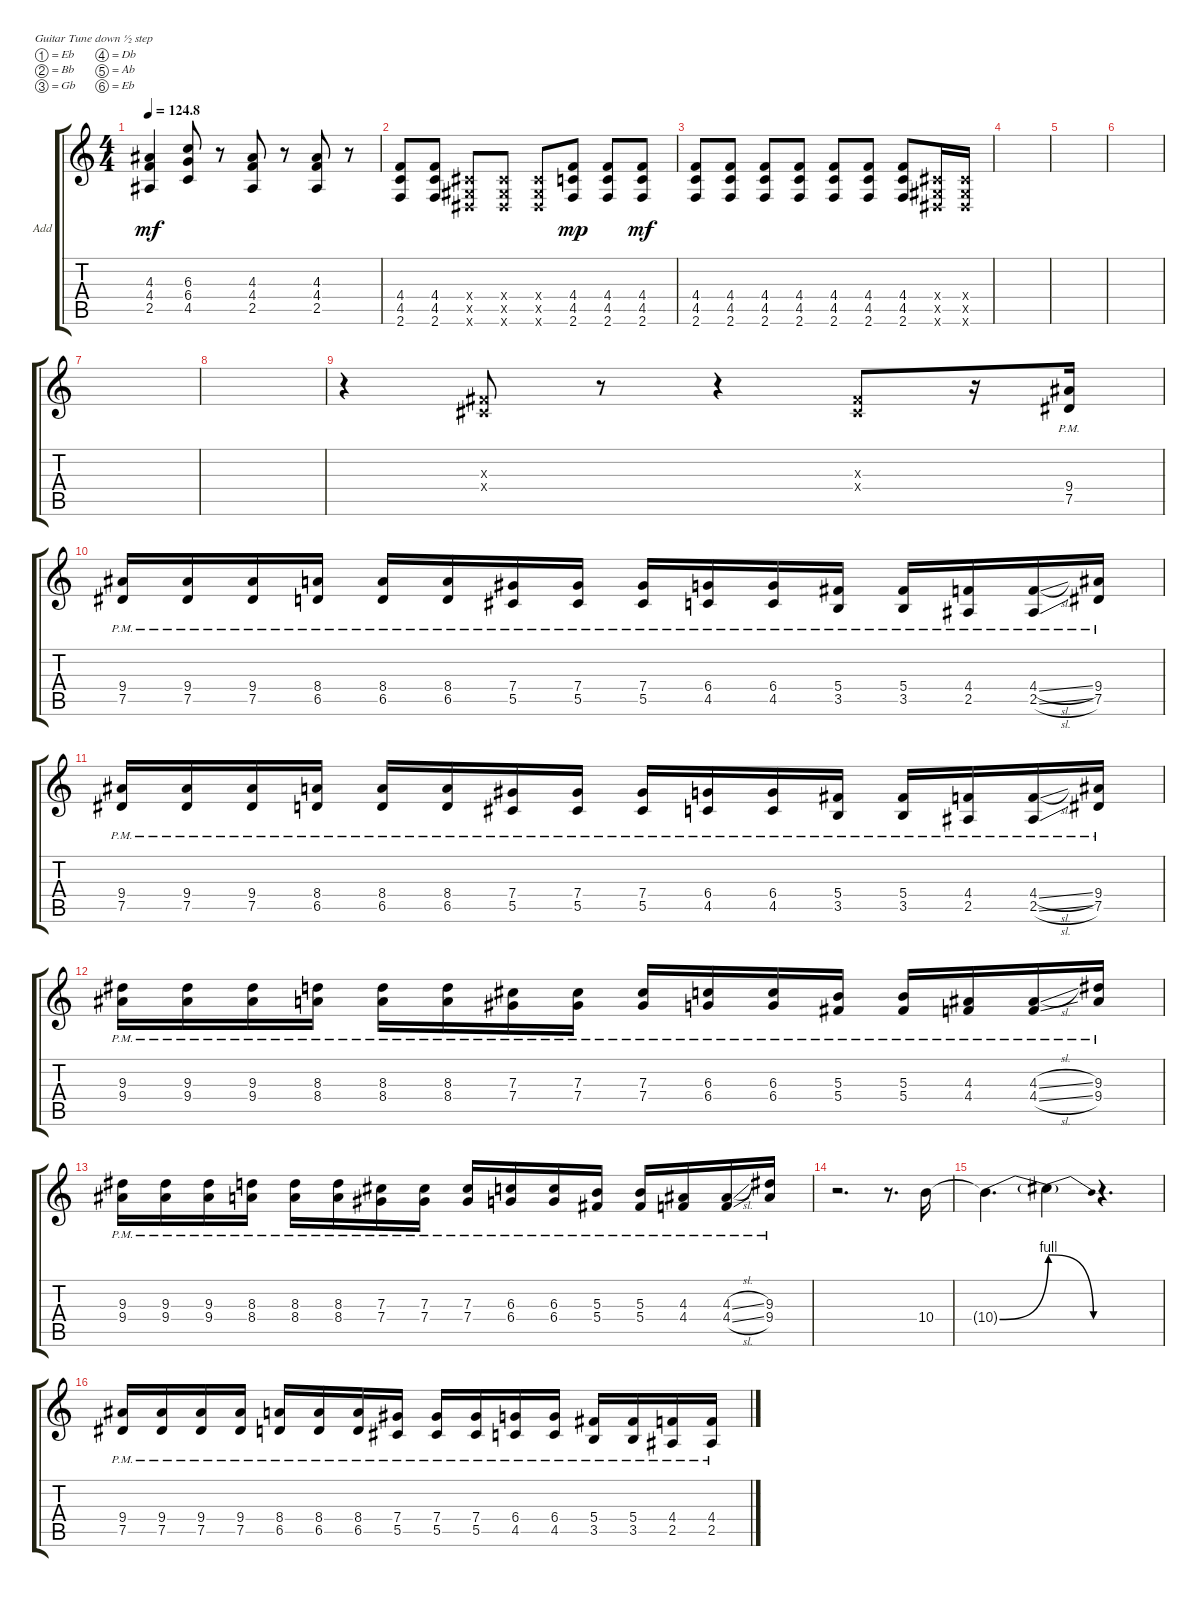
\defaultSystemsLayout 4
\bracketExtendMode groupsimilarinstruments
\firstSystemTrackNameOrientation horizontal
\otherSystemsTrackNameOrientation horizontal
\track ("Additional" "Add") {instrument distortionguitar}
\staff {score tabs}
\tuning (Eb4 Bb3 Gb3 Db3 Ab2 Eb2)
\ts (4 4)
\tempo
124.8
\accidentals auto
\clef g2
\ottava regular
\simile none
\ks c
(2.5{t} 4.4{t} 4.3{t}).4{dy mf} (4.5 6.4 6.3).8 r.8 (4.3 4.4 2.5).8 r.8 (2.5 4.4 4.3).8 r.8 |
(2.6 4.5 4.4).8 (4.4 4.5 2.6).8 (0.5{x} 0.6{x} 0.4{x}).8 (0.5{x} 0.6{x} 0.4{x}).8 (0.5{x} 0.6{x} 0.4{x}).8 (4.5 2.6 4.4).8{dy mp} (4.5 2.6 4.4).8 (4.5 2.6 4.4).8{dy mf} |
(2.6 4.5 4.4).8 (2.6 4.5 4.4).8 (2.6 4.5 4.4).8 (2.6 4.5 4.4).8 (2.6 4.5 4.4).8 (2.6 4.5 4.4).8 (2.6 4.5 4.4).8 (0.6{x} 0.5{x} 0.4{x}).16 (0.4{x} 0.6{x} 0.5{x}).16 |
|
|
|
|
|
r.4 (0.3{x} 0.4{x}).8 r.8 r.4 (0.4{x} 0.3{x}).8 r.16 (9.4{pm} 7.5{pm}).16 |
(7.5{pm} 9.4{pm}).16 (9.4{pm} 7.5{pm}).16 (7.5{pm} 9.4{pm}).16 (6.5{pm} 8.4{pm}).16 (6.5{pm} 8.4{pm}).16 (6.5{pm} 8.4{pm}).16 (5.5{pm} 7.4{pm}).16 (5.5{pm} 7.4{pm}).16 (5.5{pm} 7.4{pm}).16 (4.5{pm} 6.4{pm}).16 (4.5{pm} 6.4{pm}).16 (3.5{pm} 5.4{pm}).16 (3.5{pm} 5.4{pm}).16 (2.5{pm} 4.4{pm}).16 (2.5{sl pm} 4.4{sl pm}).16 (7.5{pm} 9.4{pm}).16 |
(7.5{pm} 9.4{pm}).16 (7.5{pm} 9.4{pm}).16 (7.5{pm} 9.4{pm}).16 (6.5{pm} 8.4{pm}).16 (6.5{pm} 8.4{pm}).16 (6.5{pm} 8.4{pm}).16 (5.5{pm} 7.4{pm}).16 (5.5{pm} 7.4{pm}).16 (5.5{pm} 7.4{pm}).16 (4.5{pm} 6.4{pm}).16 (4.5{pm} 6.4{pm}).16 (3.5{pm} 5.4{pm}).16 (3.5{pm} 5.4{pm}).16 (2.5{pm} 4.4{pm}).16 (2.5{sl pm} 4.4{sl pm}).16 (7.5{pm} 9.4{pm}).16 |
(9.4{pm} 9.3{pm}).16 (9.3{pm} 9.4{pm}).16 (9.3{pm} 9.4{pm}).16 (8.4{pm} 8.3{pm}).16 (8.4{pm} 8.3{pm}).16 (8.4{pm} 8.3{pm}).16 (7.4{pm} 7.3{pm}).16 (7.4{pm} 7.3{pm}).16 (7.4{pm} 7.3{pm}).16 (6.4{pm} 6.3{pm}).16 (6.4{pm} 6.3{pm}).16 (5.3{pm} 5.4{pm}).16 (5.4{pm} 5.3{pm}).16 (4.3{pm} 4.4{pm}).16 (4.4{sl pm} 4.3{sl pm}).16 (9.3{pm} 9.4{pm}).16 |
(9.4{pm} 9.3{pm}).16 (9.3{pm} 9.4{pm}).16 (9.3{pm} 9.4{pm}).16 (8.4{pm} 8.3{pm}).16 (8.4{pm} 8.3{pm}).16 (8.4{pm} 8.3{pm}).16 (7.4{pm} 7.3{pm}).16 (7.4{pm} 7.3{pm}).16 (7.4{pm} 7.3{pm}).16 (6.4{pm} 6.3{pm}).16 (6.4{pm} 6.3{pm}).16 (5.3{pm} 5.4{pm}).16 (5.4{pm} 5.3{pm}).16 (4.3{pm} 4.4{pm}).16 (4.4{sl pm} 4.3{sl pm}).16 (9.3{pm} 9.4{pm}).16 |
r.2{d} r.8{d} 10.4.16 |
10.4{be (bend 0 0 30.599999999999998 4) t}.4{d} 10.4{be (release 0 4 59.4 0) t}.4 r.4{d} |
(7.5{pm} 9.4{pm}).16 (7.5{pm} 9.4{pm}).16 (7.5{pm} 9.4{pm}).16 (7.5{pm} 9.4{pm}).16 (6.5{pm} 8.4{pm}).16 (6.5{pm} 8.4{pm}).16 (6.5{pm} 8.4{pm}).16 (5.5{pm} 7.4{pm}).16 (5.5{pm} 7.4{pm}).16 (5.5{pm} 7.4{pm}).16 (4.5{pm} 6.4{pm}).16 (4.5{pm} 6.4{pm}).16 (3.5{pm} 5.4{pm}).16 (3.5{pm} 5.4{pm}).16 (2.5{pm} 4.4{pm}).16 (2.5{sl pm} 4.4{sl pm}).16
